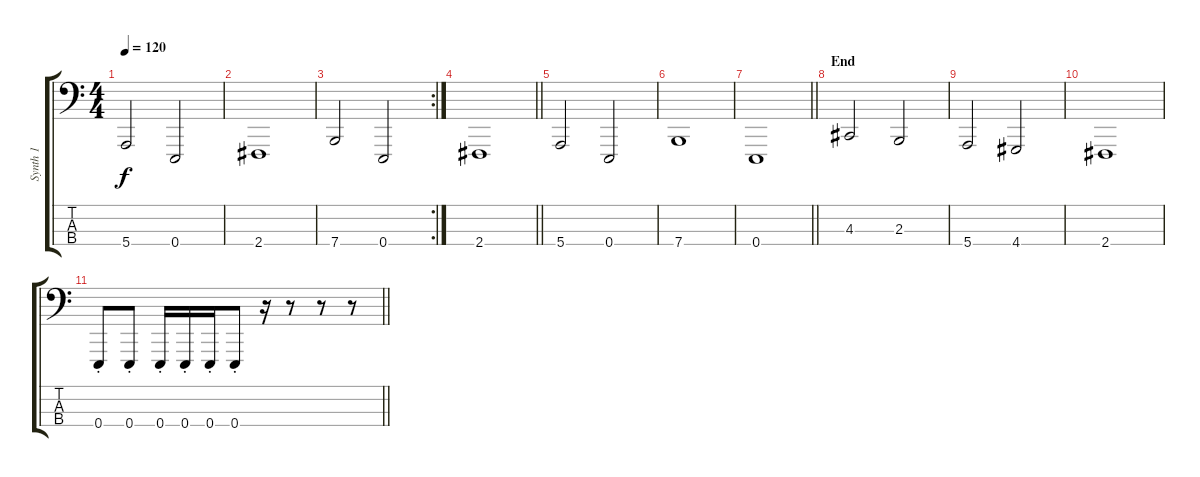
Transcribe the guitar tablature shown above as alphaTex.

\track ("Synth 1" "Synth 1") {instrument lead1square}
\staff {score tabs}
\tuning (G2 D2 A1 E1) {hide}
\ts (4 4)
\tempo 120
\clef f4
\ks c
5.4.2{dy f} 0.4.2 |
2.4.1 |
\rc 2
7.4.2 0.4.2 |
\barLineRight lightlight
2.4.1 |
5.4.2 0.4.2 |
7.4.1 |
\barLineRight lightlight
0.4.1 |
\section ("" "End")
4.3.2 2.3.2 |
5.4.2 4.4.2 |
2.4.1 |
\barLineRight lightlight
0.4{st}.8 0.4{st}.8 0.4{st}.16 0.4{st}.16 0.4{st}.16 0.4{st}.8 r.16 r.8 r.8 r.8
